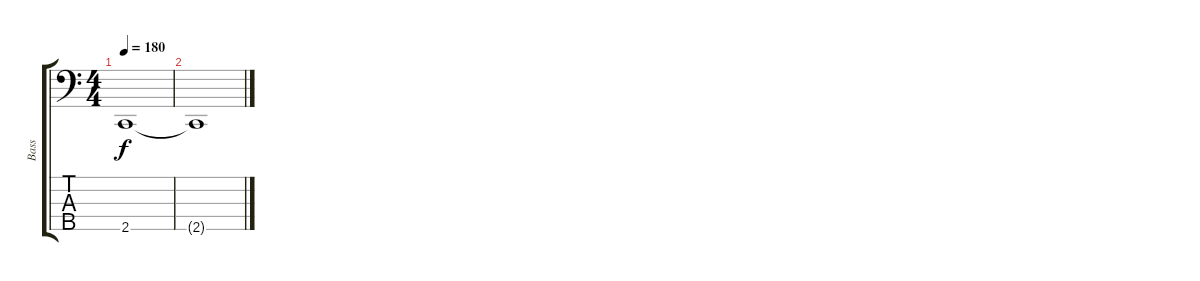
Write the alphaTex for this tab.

\track ("Bass" "Bass") {instrument electricbassfinger}
\staff {score tabs}
\tuning (Gb2 Db2 Ab1 Eb1 Bb0) {hide}
\ts (4 4)
\tempo 180
\clef f4
\ks c
2.5.1{dy f} |
2.5{t}.1
